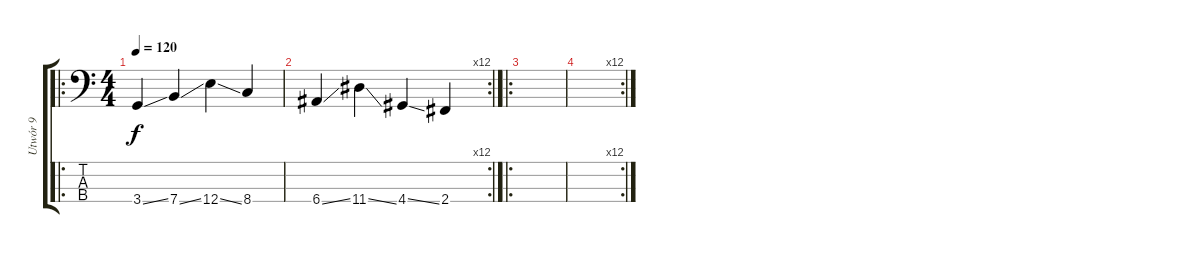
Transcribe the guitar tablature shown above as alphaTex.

\track ("Utwór 9" "Utwór 9") {instrument distortionguitar}
\staff {score tabs}
\tuning (G2 D2 A1 E1) {hide}
\ro
\ts (4 4)
\tempo 120
\clef f4
\ks c
3.4{ss}.4{dy f instrument distortionguitar} 7.4{ss}.4 12.4{ss}.4 8.4.4 |
\rc 12
6.4{ss}.4 11.4{ss}.4 4.4{ss}.4 2.4.4 |
\ro
|
\rc 12
